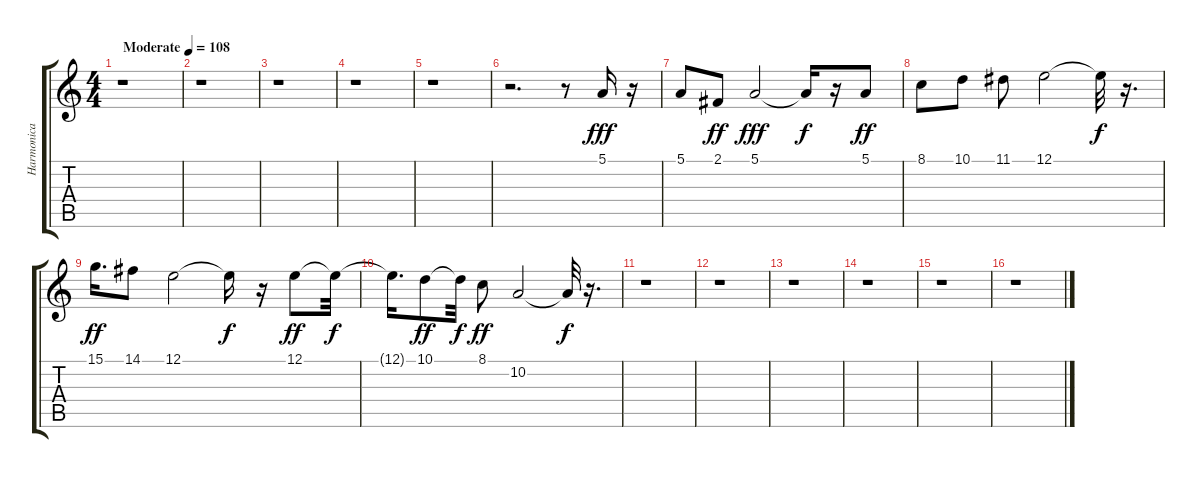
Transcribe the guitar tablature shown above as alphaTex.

\track ("Harmonica" "Harmonica") {instrument harmonica}
\staff {score tabs}
\tuning (E4 B3 G3 D3 A2 E2) {hide}
\ts (4 4)
\tempo (108 "Moderate")
\clef g2
\ks c
r.1{dy fff instrument harmonica} |
r.1 |
r.1 |
r.1 |
r.1 |
r.2{d} r.8 5.1.16 r.16 |
5.1.8 2.1.8{dy ff} 5.1.2{dy fff} 5.1{t}.16{dy f} r.16 5.1.8{dy ff} |
8.1.8 10.1.8 11.1.8 12.1.2 12.1{t}.32{dy f} r.16{d} |
15.1.16{d dy ff} 14.1.8 12.1.2 12.1{t}.16{dy f} r.16 12.1.8{dy ff} 12.1{t}.32{dy f} |
12.1{t}.16{d} 10.1.8{dy ff} 10.1{t}.32{dy f} 8.1.8{dy ff} 10.2.2 10.2{t}.32{dy f} r.16{d} |
r.1 |
r.1 |
r.1 |
r.1 |
r.1 |
r.1
